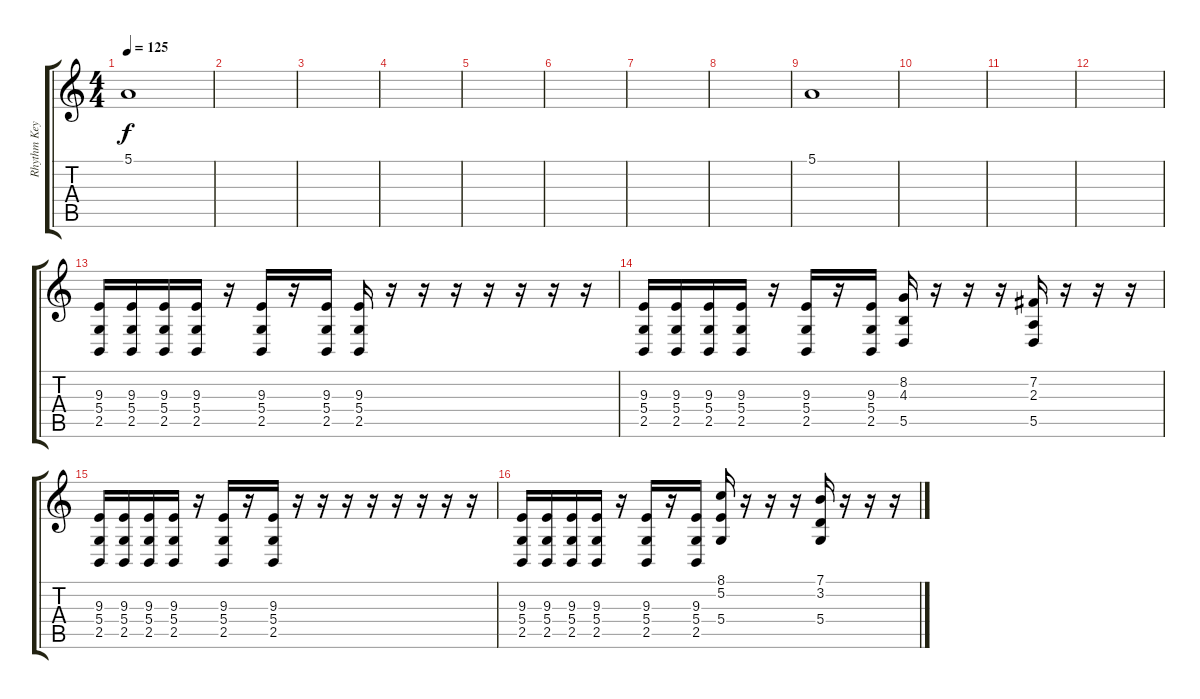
\track ("Rhythm Keyboard" "Rhythm Key") {instrument harpsichord}
\staff {score tabs}
\tuning (E4 B3 G3 D3 A2 E2) {hide}
\ts (4 4)
\tempo 125
\clef g2
\ks c
5.1.1{dy f} |
|
|
|
|
|
|
|
5.1.1 |
|
|
|
(9.3 5.4 2.5).16 (9.3 5.4 2.5).16 (9.3 5.4 2.5).16 (9.3 5.4 2.5).16 r.16 (9.3 5.4 2.5).16 r.16 (9.3 5.4 2.5).16 (9.3 5.4 2.5).16 r.16 r.16 r.16 r.16 r.16 r.16 r.16 |
(9.3 5.4 2.5).16 (9.3 5.4 2.5).16 (9.3 5.4 2.5).16 (9.3 5.4 2.5).16 r.16 (9.3 5.4 2.5).16 r.16 (9.3 5.4 2.5).16 (8.2 4.3 5.5).16 r.16 r.16 r.16 (7.2 2.3 5.5).16 r.16 r.16 r.16 |
(9.3 5.4 2.5).16 (9.3 5.4 2.5).16 (9.3 5.4 2.5).16 (9.3 5.4 2.5).16 r.16 (9.3 5.4 2.5).16 r.16 (9.3 5.4 2.5).16 r.16 r.16 r.16 r.16 r.16 r.16 r.16 r.16 |
(9.3 5.4 2.5).16 (9.3 5.4 2.5).16 (9.3 5.4 2.5).16 (9.3 5.4 2.5).16 r.16 (9.3 5.4 2.5).16 r.16 (9.3 5.4 2.5).16 (8.1 5.2 5.4).16 r.16 r.16 r.16 (7.1 3.2 5.4).16 r.16 r.16 r.16
